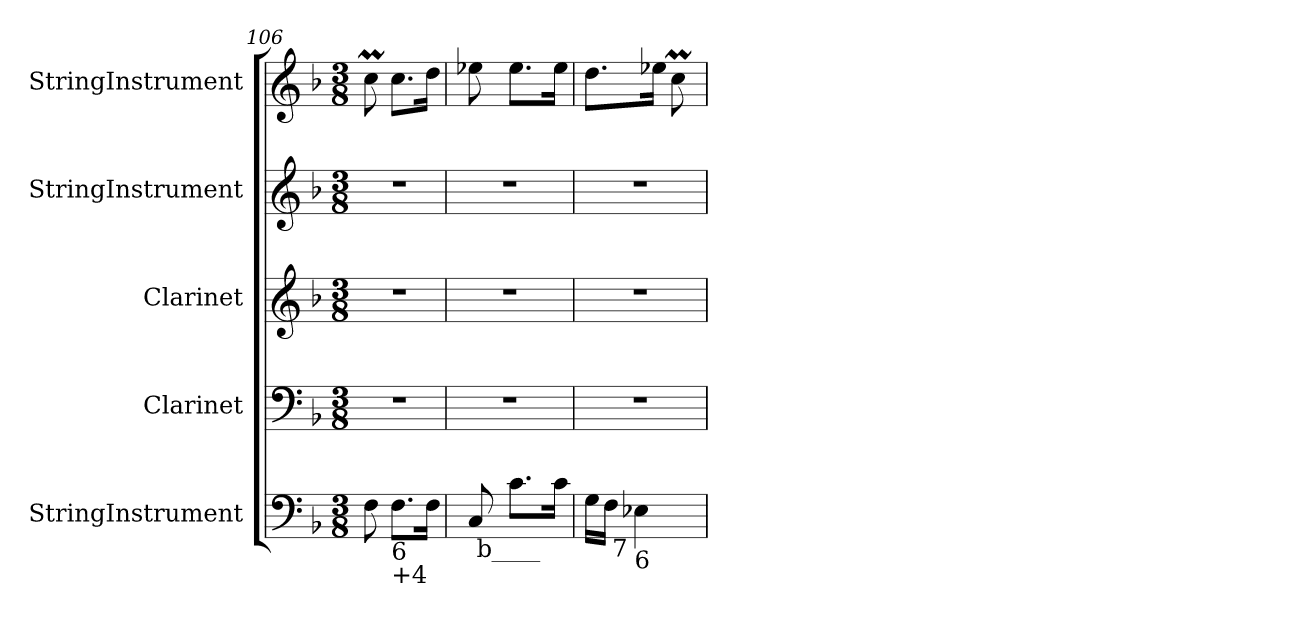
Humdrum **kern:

**kern	**kern	**kern	**kern	**kern
*part5	*part4	*part3	*part2	*part1
*staff5	*staff4	*staff3	*staff2	*staff1
*I"StringInstrument	*I"Clarinet	*I"Clarinet	*I"StringInstrument	*I"StringInstrument
*I'Str	*I'Cl	*I'Cl	*I'Str	*I'Str
*clefF4	*clefF4	*clefG2	*clefG2	*clefG2
*	*ITrd1c2	*ITrd1c2	*	*
*k[b-]	*k[b-e-a-]	*k[b-e-a-]	*k[b-]	*k[b-]
*F:	*E-:	*E-:	*F:	*F:
*M3/8	*M3/8	*M3/8	*M3/8	*M3/8
=106	=106	=106	=106	=106
8F\	4.r	4.r	4.r	8ccM\
!LO:TX:b:t=6\n+4	!	!	!	!
8.F\L	.	.	.	8.cc\L
16F\Jk	.	.	.	16dd\Jk
=107	=107	=107	=107	=107
*^	*	*	*	*
*	*^	*	*	*	*
8C/	64ryy	16ryy	4.r	4.r	4.r	8ee-X\
!	!LO:TX:b:t=b	!	!	!	!	!
.	4ryy	.	.	.	.	.
!	!	!LO:TX:b:t=____	!	!	!	!
.	.	4ryy	.	.	.	.
8.c\L	.	.	.	.	.	8.ee-\L
.	16..ryy	.	.	.	.	.
16c\Jk	.	16ryy	.	.	.	16ee-\Jk
*	*v	*v	*	*	*	*
=108	=108	=108	=108	=108	=108
16G\LL	16ryy	4.r	4.r	4.r	8.dd\L
16F\JJ	64ryy	.	.	.	.
!	!LO:TX:b:t=7	!	!	!	!
.	4ryy	.	.	.	.
!LO:TX:b:t=6	!	!	!	!	!
4E-X\	.	.	.	.	.
.	.	.	.	.	16ee-X\Jk
.	.	.	.	.	8ccM\
.	32.ryy	.	.	.	.
*v	*v	*	*	*	*
=	=	=	=	=
*-	*-	*-	*-	*-
